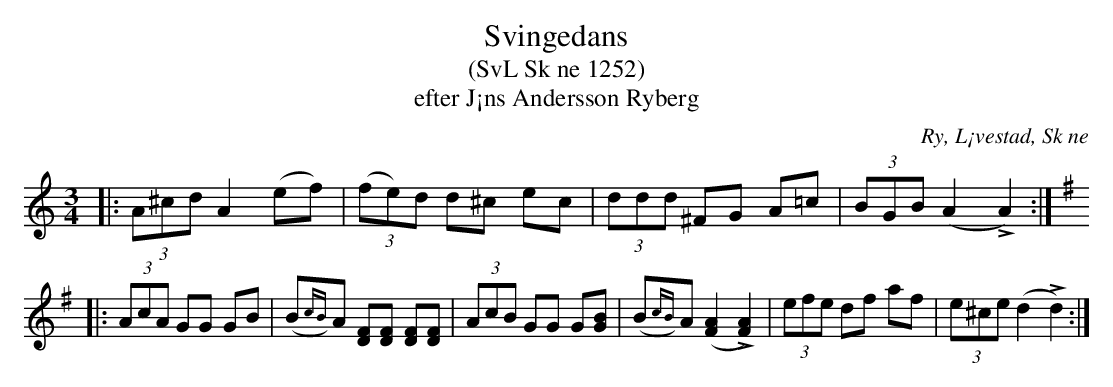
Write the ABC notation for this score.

X:1
T:Svingedans
T:(SvL Sk ne 1252)
T:efter J¡ns Andersson Ryberg
O:Ry, L¡vestad, Sk ne
M:3/4
L:1/8
K:Am
|: (3A^cd A2 (ef) | (3(fe)d d^c ec | (3ddd ^FG A=c | (3BGB (A2 LA2) :|
[K:Em]|: (3AcA GG GB | (B{cB})A [FD][FD] [FD][FD] | (3AcB GG G[BG] | (B{cB})A ([A2F2] L[A2F2]) | (3efe df af | (3e^ce (d2 Ld2) :|
